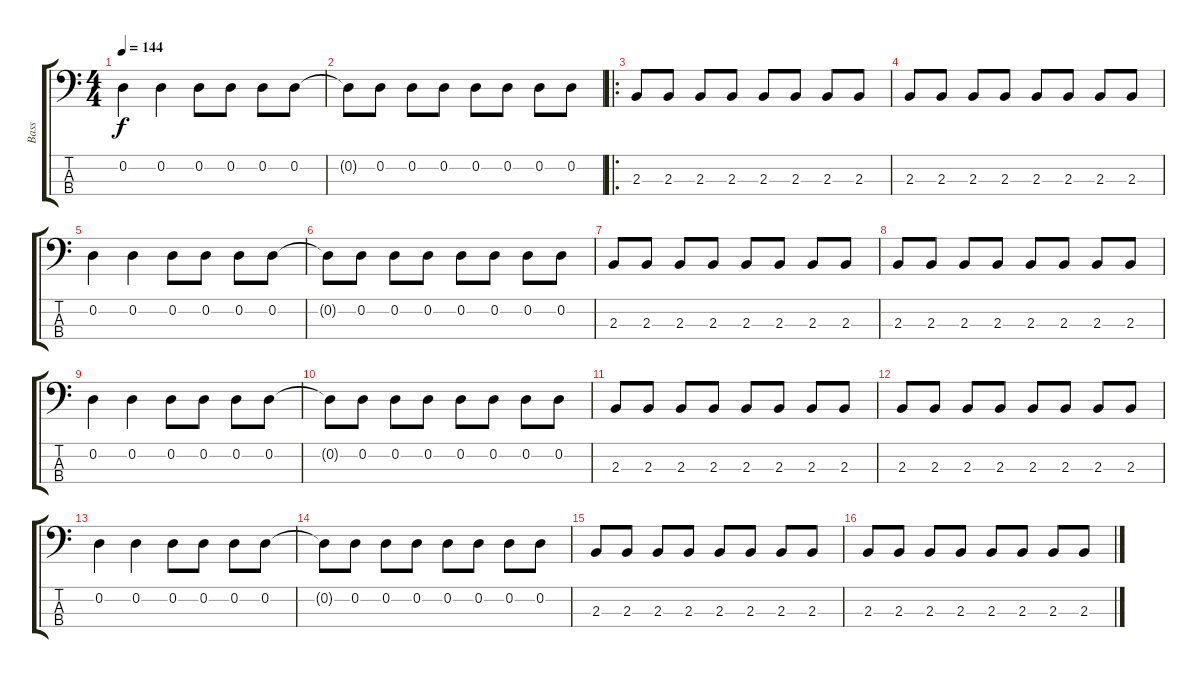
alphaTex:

\track ("Bass" "Bass") {instrument electricbassfinger}
\staff {score tabs}
\tuning (G2 D2 A1 E1) {hide}
\ts (4 4)
\tempo 144
\clef f4
\ks c
0.2.4{dy f} 0.2.4 0.2.8 0.2.8 0.2.8 0.2.8 |
0.2{t}.8 0.2.8 0.2.8 0.2.8 0.2.8 0.2.8 0.2.8 0.2.8 |
\ro
2.3.8 2.3.8 2.3.8 2.3.8 2.3.8 2.3.8 2.3.8 2.3.8 |
2.3.8 2.3.8 2.3.8 2.3.8 2.3.8 2.3.8 2.3.8 2.3.8 |
0.2.4 0.2.4 0.2.8 0.2.8 0.2.8 0.2.8 |
0.2{t}.8 0.2.8 0.2.8 0.2.8 0.2.8 0.2.8 0.2.8 0.2.8 |
2.3.8 2.3.8 2.3.8 2.3.8 2.3.8 2.3.8 2.3.8 2.3.8 |
2.3.8 2.3.8 2.3.8 2.3.8 2.3.8 2.3.8 2.3.8 2.3.8 |
0.2.4 0.2.4 0.2.8 0.2.8 0.2.8 0.2.8 |
0.2{t}.8 0.2.8 0.2.8 0.2.8 0.2.8 0.2.8 0.2.8 0.2.8 |
2.3.8 2.3.8 2.3.8 2.3.8 2.3.8 2.3.8 2.3.8 2.3.8 |
2.3.8 2.3.8 2.3.8 2.3.8 2.3.8 2.3.8 2.3.8 2.3.8 |
0.2.4 0.2.4 0.2.8 0.2.8 0.2.8 0.2.8 |
0.2{t}.8 0.2.8 0.2.8 0.2.8 0.2.8 0.2.8 0.2.8 0.2.8 |
2.3.8 2.3.8 2.3.8 2.3.8 2.3.8 2.3.8 2.3.8 2.3.8 |
2.3.8 2.3.8 2.3.8 2.3.8 2.3.8 2.3.8 2.3.8 2.3.8
